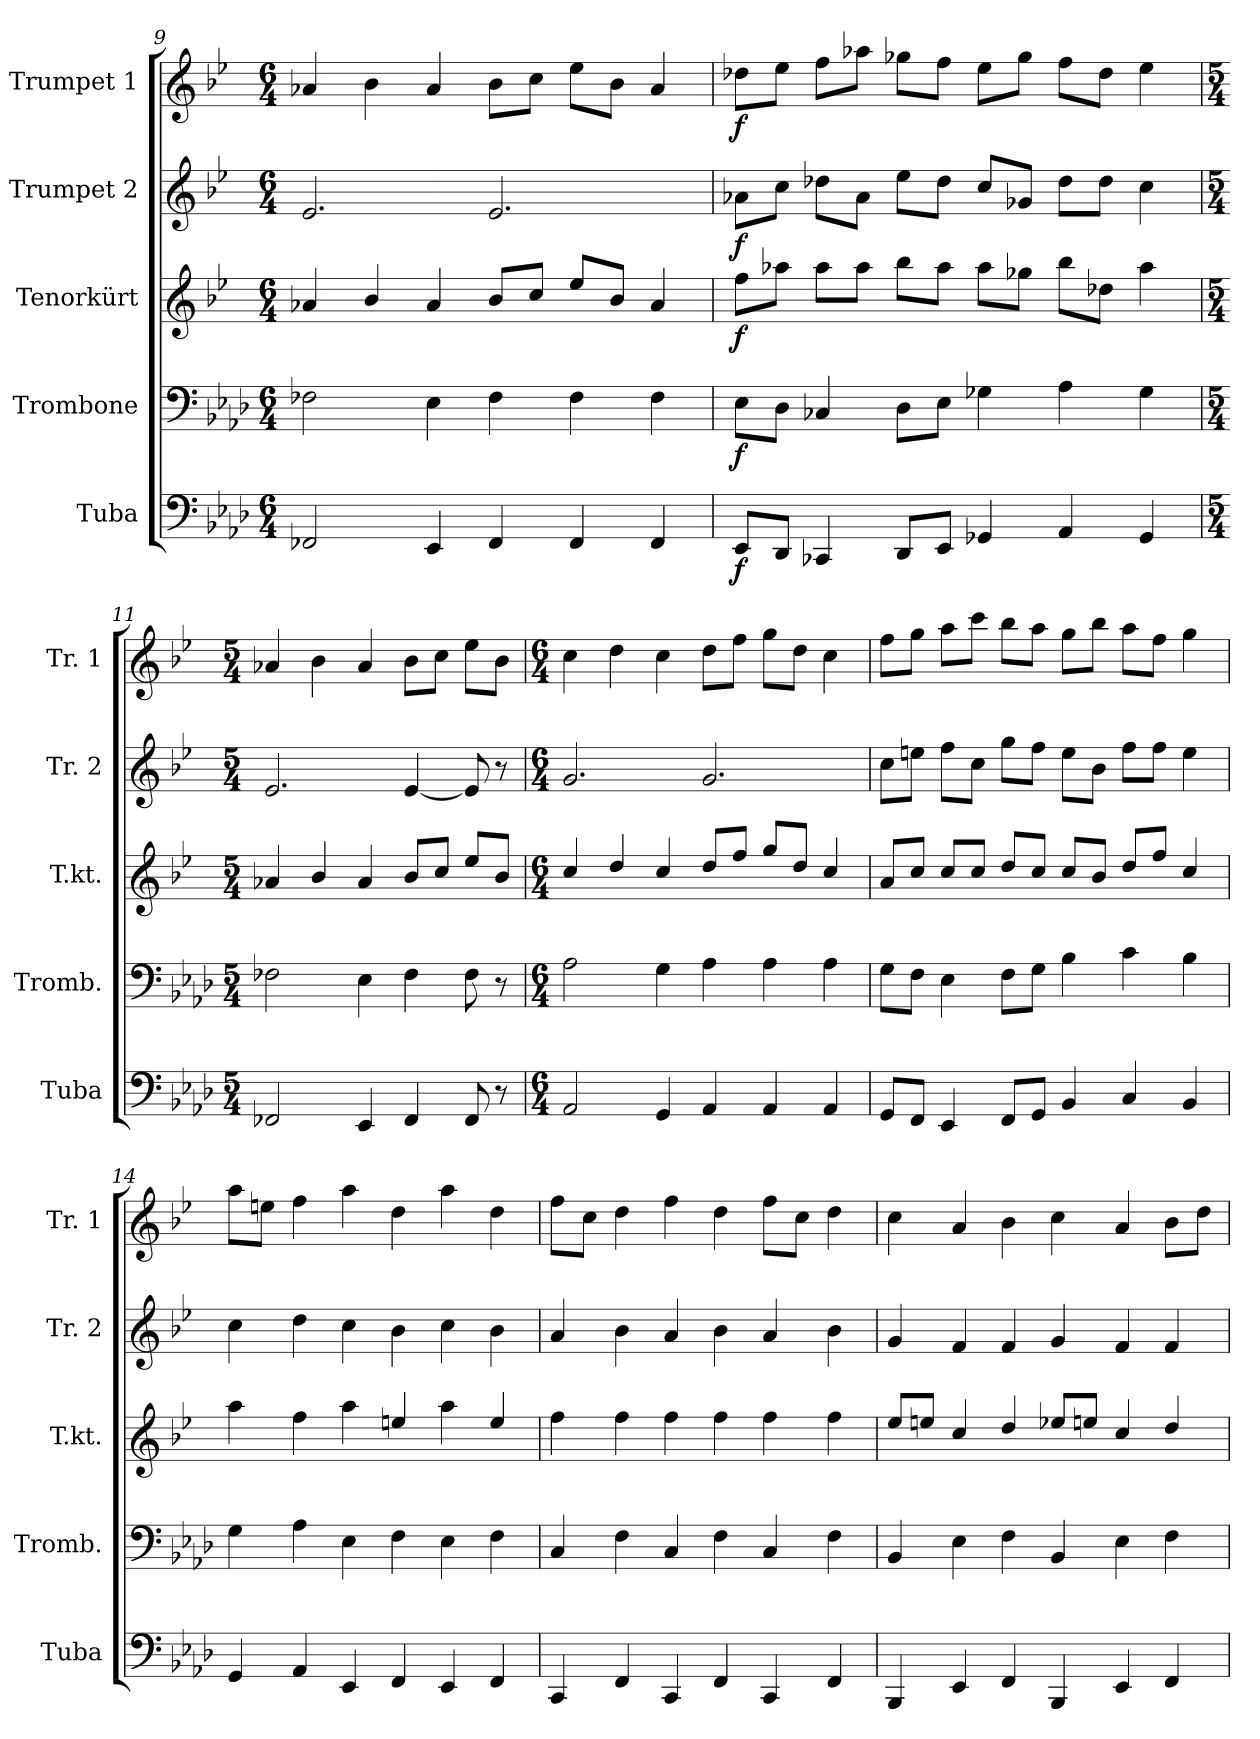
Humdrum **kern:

**kern	**dynam	**kern	**dynam	**kern	**dynam	**kern	**dynam	**kern	**dynam
*part5	*part5	*part4	*part4	*part3	*part3	*part2	*part2	*part1	*part1
*staff5	*staff5	*staff4	*staff4	*staff3	*staff3	*staff2	*staff2	*staff1	*staff1
*I"Tuba	*	*I"Trombone	*	*I"Tenorkürt	*	*I"Trumpet  2	*	*I"Trumpet 1	*
*I'Tuba	*	*I'Tromb.	*	*I'T.kt.	*	*I'Tr. 2	*	*I'Tr. 1	*
*clefF4	*	*clefF4	*	*clefG2	*	*clefG2	*	*clefG2	*
*	*	*	*	*ITrd4c7	*	*ITrd1c2	*	*ITrd1c2	*
*k[b-e-a-d-]	*	*k[b-e-a-d-]	*	*k[b-e-a-]	*	*k[b-e-a-d-]	*	*k[b-e-a-d-]	*
*M6/4	*	*M6/4	*	*M6/4	*	*M6/4	*	*M6/4	*
=9	=9	=9	=9	=9	=9	=9	=9	=9	=9
2FF-X/	.	2F-X\	.	4d-X/	.	2.d-/	.	4g-X/	.
.	.	.	.	4e-/	.	.	.	4a-\	.
4EE-/	.	4E-\	.	4d-/	.	.	.	4g-/	.
4FF-/	.	4F-\	.	8e-/L	.	2.d-/	.	8a-\L	.
.	.	.	.	8f/J	.	.	.	8b-\J	.
4FF-/	.	4F-\	.	8a-/L	.	.	.	8dd-\L	.
.	.	.	.	8e-/J	.	.	.	8a-\J	.
4FF-/	.	4F-\	.	4d-/	.	.	.	4g-/	.
!!LO:LB:g=z
=10	=10	=10	=10	=10	=10	=10	=10	=10	=10
!	!LO:DY:b	!	!LO:DY:b	!	!LO:DY:b	!	!LO:DY:b	!	!LO:DY:b
8EE-/L	f	8E-\L	f	8b-\L	f	8g-X\L	f	8cc-X\L	f
8DD-/J	.	8D-\J	.	8dd-X\J	.	8b-\J	.	8dd-\J	.
4CC-X/	.	4C-X/	.	8dd-\L	.	8cc-X\L	.	8ee-\L	.
.	.	.	.	8dd-\J	.	8g-\J	.	8gg-X\J	.
8DD-/L	.	8D-\L	.	8ee-\L	.	8dd-\L	.	8ff-X\L	.
8EE-/J	.	8E-\J	.	8dd-\J	.	8cc-\J	.	8ee-\J	.
4GG-X/	.	4G-X\	.	8dd-\L	.	8b-/L	.	8dd-\L	.
.	.	.	.	8cc-X\J	.	8f-X/J	.	8ff-\J	.
4AA-/	.	4A-\	.	8ee-\L	.	8cc-\L	.	8ee-\L	.
.	.	.	.	8g-X\J	.	8cc-\J	.	8cc-\J	.
4GG-/	.	4G-\	.	4dd-\	.	4b-\	.	4dd-\	.
=11	=11	=11	=11	=11	=11	=11	=11	=11	=11
*M5/4	*	*M5/4	*	*M5/4	*	*M5/4	*	*M5/4	*
2FF-X/	.	2F-X\	.	4d-X/	.	2.d-/	.	4g-X/	.
.	.	.	.	4e-/	.	.	.	4a-\	.
4EE-/	.	4E-\	.	4d-/	.	.	.	4g-/	.
4FF-/	.	4F-\	.	8e-/L	.	[4d-/	.	8a-\L	.
.	.	.	.	8f/J	.	.	.	8b-\J	.
8FF-/	.	8F-\	.	8a-/L	.	8d-/]	.	8dd-\L	.
8r	.	8r	.	8e-/J	.	8r	.	8a-\J	.
=12	=12	=12	=12	=12	=12	=12	=12	=12	=12
*M6/4	*	*M6/4	*	*M6/4	*	*M6/4	*	*M6/4	*
2AA-/	.	2A-\	.	4f/	.	2.f/	.	4b-\	.
.	.	.	.	4g/	.	.	.	4cc\	.
4GG/	.	4G\	.	4f/	.	.	.	4b-\	.
4AA-/	.	4A-\	.	8g/L	.	2.f/	.	8cc\L	.
.	.	.	.	8b-/J	.	.	.	8ee-\J	.
4AA-/	.	4A-\	.	8cc/L	.	.	.	8ff\L	.
.	.	.	.	8g/J	.	.	.	8cc\J	.
4AA-/	.	4A-\	.	4f/	.	.	.	4b-\	.
=13	=13	=13	=13	=13	=13	=13	=13	=13	=13
8GG/L	.	8G\L	.	8d/L	.	8b-\L	.	8ee-\L	.
8FF/J	.	8F\J	.	8f/J	.	8ddn\J	.	8ff\J	.
4EE-/	.	4E-\	.	8f/L	.	8ee-\L	.	8gg\L	.
.	.	.	.	8f/J	.	8b-\J	.	8bb-\J	.
8FF/L	.	8F\L	.	8g/L	.	8ff\L	.	8aa-\L	.
8GG/J	.	8G\J	.	8f/J	.	8ee-\J	.	8gg\J	.
4BB-/	.	4B-\	.	8f/L	.	8dd\L	.	8ff\L	.
.	.	.	.	8e-/J	.	8a-\J	.	8aa-\J	.
4C/	.	4c\	.	8g/L	.	8ee-\L	.	8gg\L	.
.	.	.	.	8b-/J	.	8ee-\J	.	8ee-\J	.
4BB-/	.	4B-\	.	4f/	.	4dd\	.	4ff\	.
=14	=14	=14	=14	=14	=14	=14	=14	=14	=14
4GG/	.	4G\	.	4dd\	.	4b-\	.	8gg\L	.
.	.	.	.	.	.	.	.	8ddn\J	.
4AA-/	.	4A-\	.	4b-\	.	4cc\	.	4ee-\	.
4EE-/	.	4E-\	.	4dd\	.	4b-\	.	4gg\	.
4FF/	.	4F\	.	4an/	.	4a-\	.	4cc\	.
4EE-/	.	4E-\	.	4dd\	.	4b-\	.	4gg\	.
4FF/	.	4F\	.	4a/	.	4a-\	.	4cc\	.
=15	=15	=15	=15	=15	=15	=15	=15	=15	=15
4CC/	.	4C/	.	4b-\	.	4g/	.	8ee-\L	.
.	.	.	.	.	.	.	.	8b-\J	.
4FF/	.	4F\	.	4b-\	.	4a-\	.	4cc\	.
4CC/	.	4C/	.	4b-\	.	4g/	.	4ee-\	.
4FF/	.	4F\	.	4b-\	.	4a-\	.	4cc\	.
4CC/	.	4C/	.	4b-\	.	4g/	.	8ee-\L	.
.	.	.	.	.	.	.	.	8b-\J	.
4FF/	.	4F\	.	4b-\	.	4a-\	.	4cc\	.
!!LO:LB:g=z
=16	=16	=16	=16	=16	=16	=16	=16	=16	=16
4BBB-/	.	4BB-/	.	8a-/L	.	4f/	.	4b-\	.
.	.	.	.	8an/J	.	.	.	.	.
4EE-/	.	4E-\	.	4f/	.	4e-/	.	4g/	.
4FF/	.	4F\	.	4g/	.	4e-/	.	4a-\	.
4BBB-/	.	4BB-/	.	8a-X/L	.	4f/	.	4b-\	.
.	.	.	.	8an/J	.	.	.	.	.
4EE-/	.	4E-\	.	4f/	.	4e-/	.	4g/	.
4FF/	.	4F\	.	4g/	.	4e-/	.	8a-\L	.
.	.	.	.	.	.	.	.	8cc\J	.
=	=	=	=	=	=	=	=	=	=
*-	*-	*-	*-	*-	*-	*-	*-	*-	*-
